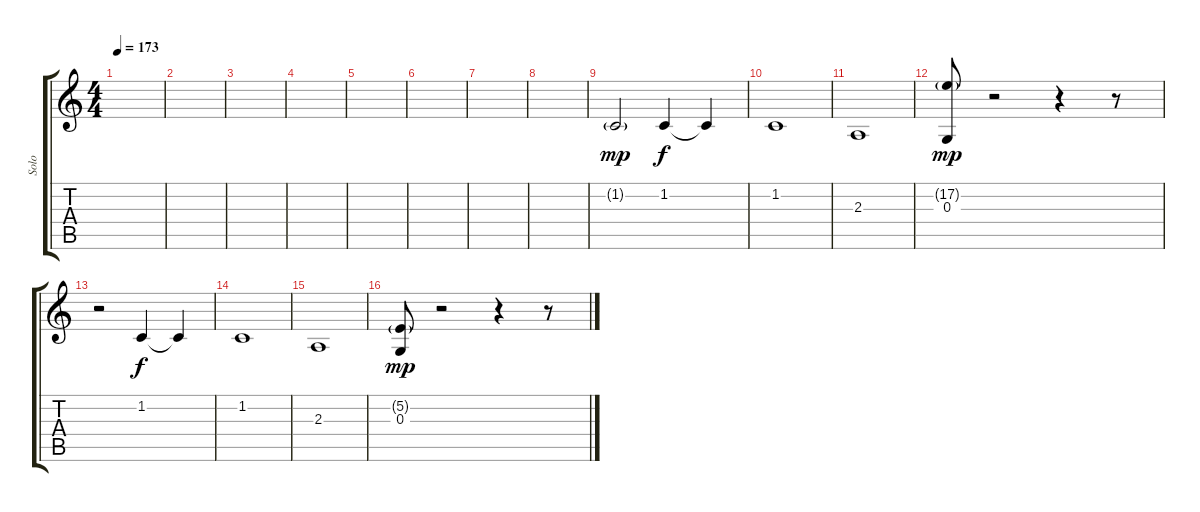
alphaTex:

\track ("Solo" "Solo") {instrument drawbarorgan}
\staff {score tabs}
\tuning (E4 B3 G3 D3 A2 E2) {hide}
\ts (4 4)
\tempo 173
\clef g2
\ks c
|
|
|
|
|
|
|
|
1.2{g}.2{dy mp} 1.2.4{dy f} 1.2{t}.4 |
1.2.1 |
2.3.1 |
(17.2{g} 0.3).8{dy mp} r.2 r.4 r.8 |
r.2 1.2.4{dy f} 1.2{t}.4 |
1.2.1 |
2.3.1 |
(5.2{g} 0.3).8{dy mp} r.2 r.4 r.8
